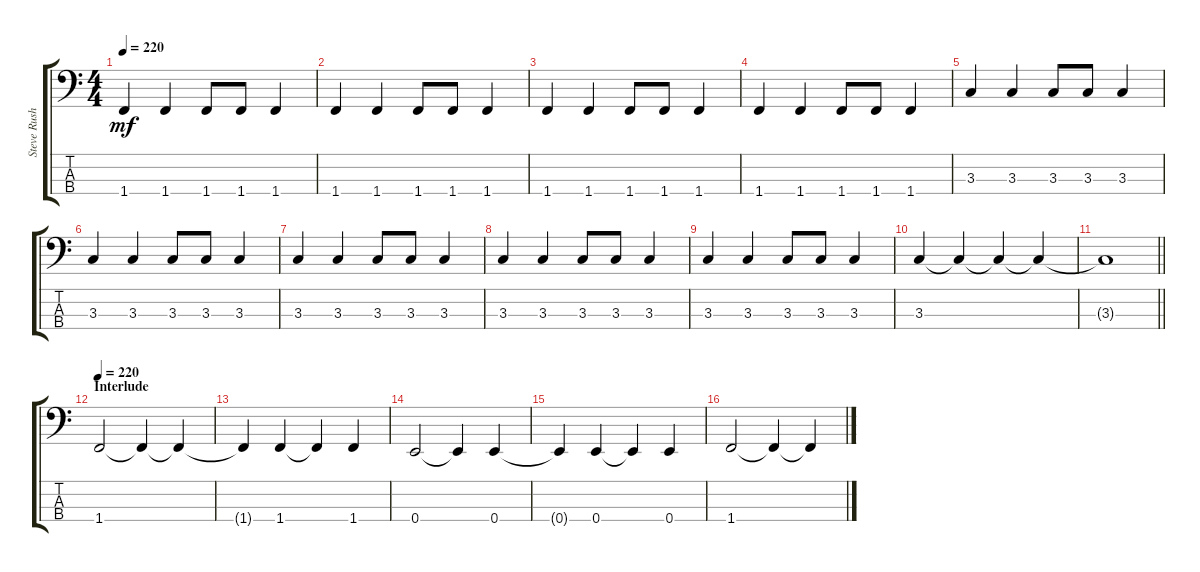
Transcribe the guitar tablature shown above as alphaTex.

\track ("Steve Rushton" "Steve Rush") {instrument electricbasspick}
\staff {score tabs}
\tuning (G2 D2 A1 E1) {hide}
\ts (4 4)
\tempo 220
\clef f4
\ks c
1.4.4{dy mf} 1.4.4 1.4.8 1.4.8 1.4.4 |
1.4.4 1.4.4 1.4.8 1.4.8 1.4.4 |
1.4.4 1.4.4 1.4.8 1.4.8 1.4.4 |
1.4.4 1.4.4 1.4.8 1.4.8 1.4.4 |
3.3.4 3.3.4 3.3.8 3.3.8 3.3.4 |
3.3.4 3.3.4 3.3.8 3.3.8 3.3.4 |
3.3.4 3.3.4 3.3.8 3.3.8 3.3.4 |
3.3.4 3.3.4 3.3.8 3.3.8 3.3.4 |
3.3.4 3.3.4 3.3.8 3.3.8 3.3.4 |
3.3.4 3.3{t}.4 3.3{t}.4 3.3{t}.4 |
\barLineRight lightlight
3.3{t}.1 |
\section ("" "Interlude")
\tempo 220
1.4.2 1.4{t}.4 1.4{t}.4 |
1.4{t}.4 1.4.4 1.4{t}.4 1.4.4 |
0.4.2 0.4{t}.4 0.4.4 |
0.4{t}.4 0.4.4 0.4{t}.4 0.4.4 |
1.4.2 1.4{t}.4 1.4{t}.4
